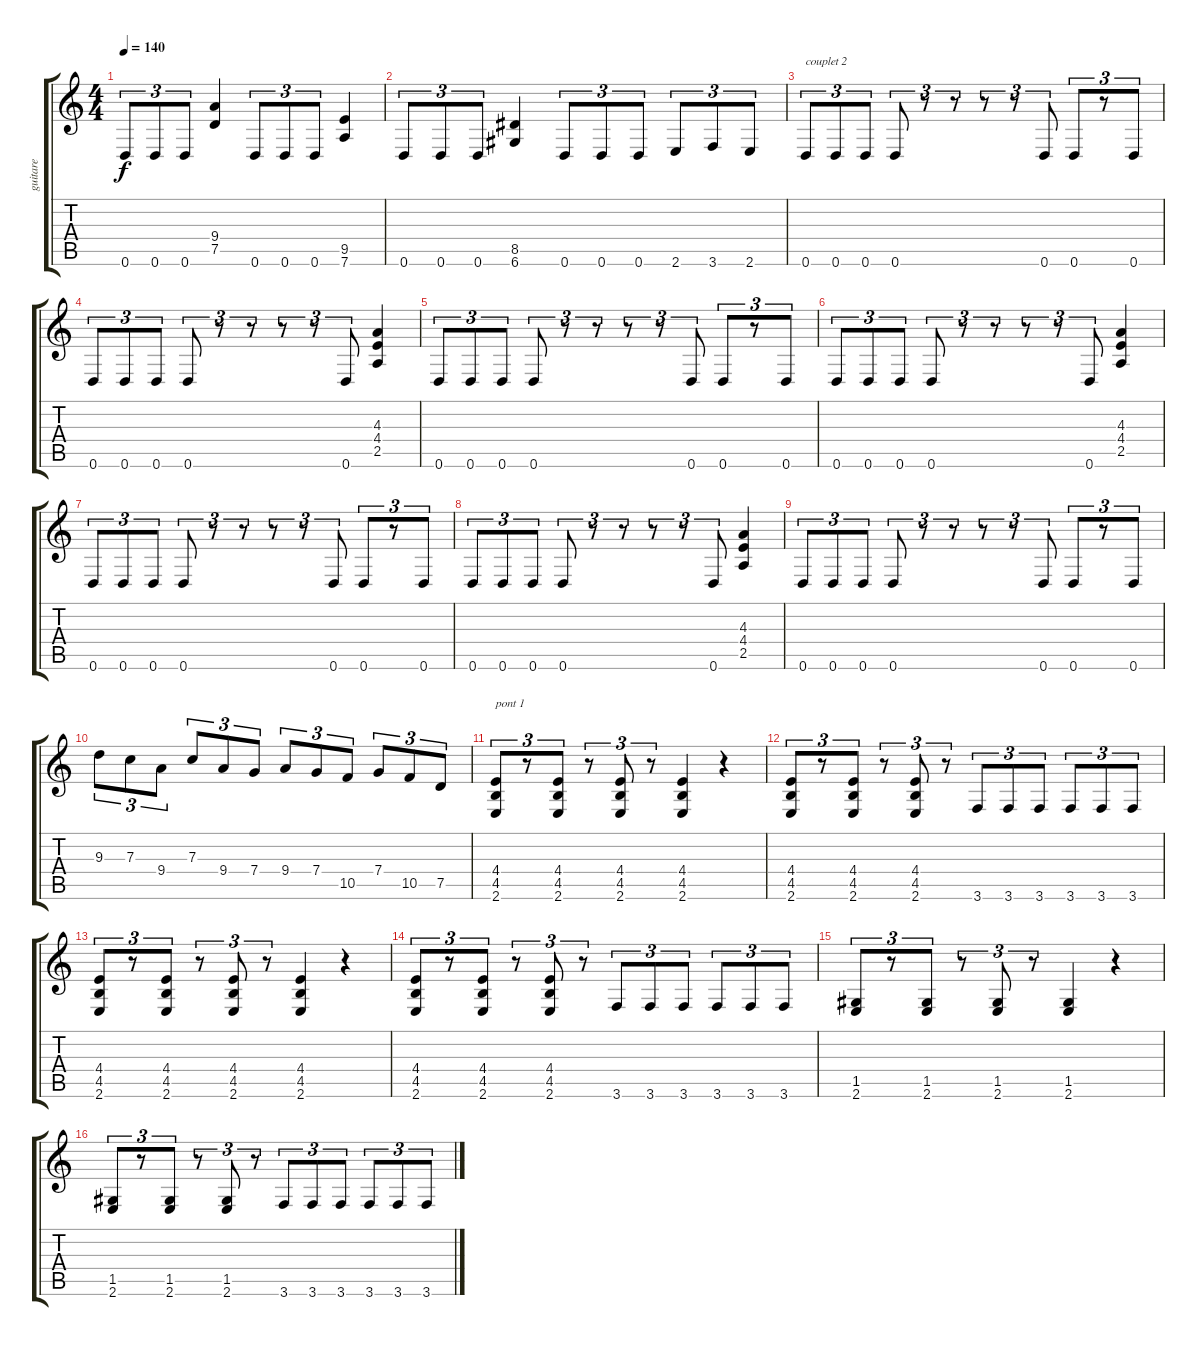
\track ("guitare" "guitare") {instrument distortionguitar}
\staff {score tabs}
\tuning (D4 A3 F3 C3 G2 D2) {hide}
\ts (4 4)
\tempo 140
\clef g2
\ks c
0.6.8{tu (3 2) dy f} 0.6.8{tu (3 2)} 0.6.8{tu (3 2)} (9.4 7.5).4 0.6.8{tu (3 2)} 0.6.8{tu (3 2)} 0.6.8{tu (3 2)} (9.5 7.6).4 |
0.6.8{tu (3 2)} 0.6.8{tu (3 2)} 0.6.8{tu (3 2)} (8.5 6.6).4 0.6.8{tu (3 2)} 0.6.8{tu (3 2)} 0.6.8{tu (3 2)} 2.6.8{tu (3 2)} 3.6.8{tu (3 2)} 2.6.8{tu (3 2)} |
0.6.8{tu (3 2) txt "couplet 2"} 0.6.8{tu (3 2)} 0.6.8{tu (3 2)} 0.6.8{tu (3 2)} r.8{tu (3 2)} r.8{tu (3 2)} r.8{tu (3 2)} r.8{tu (3 2)} 0.6.8{tu (3 2)} 0.6.8{tu (3 2)} r.8{tu (3 2)} 0.6.8{tu (3 2)} |
0.6.8{tu (3 2)} 0.6.8{tu (3 2)} 0.6.8{tu (3 2)} 0.6.8{tu (3 2)} r.8{tu (3 2)} r.8{tu (3 2)} r.8{tu (3 2)} r.8{tu (3 2)} 0.6.8{tu (3 2)} (4.3 4.4 2.5).4 |
0.6.8{tu (3 2)} 0.6.8{tu (3 2)} 0.6.8{tu (3 2)} 0.6.8{tu (3 2)} r.8{tu (3 2)} r.8{tu (3 2)} r.8{tu (3 2)} r.8{tu (3 2)} 0.6.8{tu (3 2)} 0.6.8{tu (3 2)} r.8{tu (3 2)} 0.6.8{tu (3 2)} |
0.6.8{tu (3 2)} 0.6.8{tu (3 2)} 0.6.8{tu (3 2)} 0.6.8{tu (3 2)} r.8{tu (3 2)} r.8{tu (3 2)} r.8{tu (3 2)} r.8{tu (3 2)} 0.6.8{tu (3 2)} (4.3 4.4 2.5).4 |
0.6.8{tu (3 2)} 0.6.8{tu (3 2)} 0.6.8{tu (3 2)} 0.6.8{tu (3 2)} r.8{tu (3 2)} r.8{tu (3 2)} r.8{tu (3 2)} r.8{tu (3 2)} 0.6.8{tu (3 2)} 0.6.8{tu (3 2)} r.8{tu (3 2)} 0.6.8{tu (3 2)} |
0.6.8{tu (3 2)} 0.6.8{tu (3 2)} 0.6.8{tu (3 2)} 0.6.8{tu (3 2)} r.8{tu (3 2)} r.8{tu (3 2)} r.8{tu (3 2)} r.8{tu (3 2)} 0.6.8{tu (3 2)} (4.3 4.4 2.5).4 |
0.6.8{tu (3 2)} 0.6.8{tu (3 2)} 0.6.8{tu (3 2)} 0.6.8{tu (3 2)} r.8{tu (3 2)} r.8{tu (3 2)} r.8{tu (3 2)} r.8{tu (3 2)} 0.6.8{tu (3 2)} 0.6.8{tu (3 2)} r.8{tu (3 2)} 0.6.8{tu (3 2)} |
9.3.8{tu (3 2)} 7.3.8{tu (3 2)} 9.4.8{tu (3 2)} 7.3.8{tu (3 2)} 9.4.8{tu (3 2)} 7.4.8{tu (3 2)} 9.4.8{tu (3 2)} 7.4.8{tu (3 2)} 10.5.8{tu (3 2)} 7.4.8{tu (3 2)} 10.5.8{tu (3 2)} 7.5.8{tu (3 2)} |
(4.4 4.5 2.6).8{tu (3 2) txt "pont 1"} r.8{tu (3 2)} (4.4 4.5 2.6).8{tu (3 2)} r.8{tu (3 2)} (4.4 4.5 2.6).8{tu (3 2)} r.8{tu (3 2)} (4.4 4.5 2.6).4 r.4 |
(4.4 4.5 2.6).8{tu (3 2)} r.8{tu (3 2)} (4.4 4.5 2.6).8{tu (3 2)} r.8{tu (3 2)} (4.4 4.5 2.6).8{tu (3 2)} r.8{tu (3 2)} 3.6.8{tu (3 2)} 3.6.8{tu (3 2)} 3.6.8{tu (3 2)} 3.6.8{tu (3 2)} 3.6.8{tu (3 2)} 3.6.8{tu (3 2)} |
(4.4 4.5 2.6).8{tu (3 2)} r.8{tu (3 2)} (4.4 4.5 2.6).8{tu (3 2)} r.8{tu (3 2)} (4.4 4.5 2.6).8{tu (3 2)} r.8{tu (3 2)} (4.4 4.5 2.6).4 r.4 |
(4.4 4.5 2.6).8{tu (3 2)} r.8{tu (3 2)} (4.4 4.5 2.6).8{tu (3 2)} r.8{tu (3 2)} (4.4 4.5 2.6).8{tu (3 2)} r.8{tu (3 2)} 3.6.8{tu (3 2)} 3.6.8{tu (3 2)} 3.6.8{tu (3 2)} 3.6.8{tu (3 2)} 3.6.8{tu (3 2)} 3.6.8{tu (3 2)} |
(1.5 2.6).8{tu (3 2)} r.8{tu (3 2)} (1.5 2.6).8{tu (3 2)} r.8{tu (3 2)} (1.5 2.6).8{tu (3 2)} r.8{tu (3 2)} (1.5 2.6).4 r.4 |
(1.5 2.6).8{tu (3 2)} r.8{tu (3 2)} (1.5 2.6).8{tu (3 2)} r.8{tu (3 2)} (1.5 2.6).8{tu (3 2)} r.8{tu (3 2)} 3.6.8{tu (3 2)} 3.6.8{tu (3 2)} 3.6.8{tu (3 2)} 3.6.8{tu (3 2)} 3.6.8{tu (3 2)} 3.6.8{tu (3 2)}
